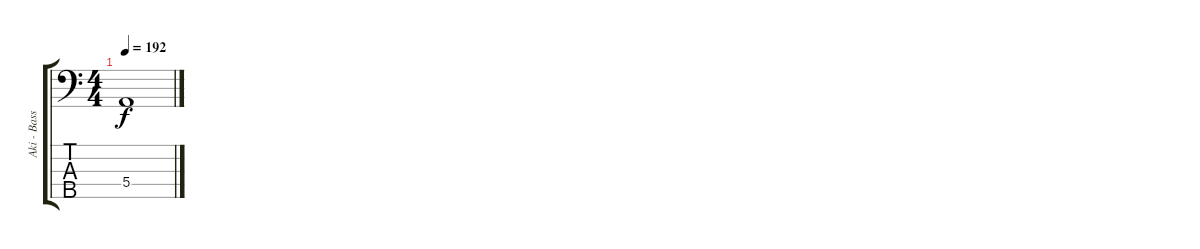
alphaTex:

\track ("Aki - Bass" "Aki - Bass") {instrument electricbassfinger}
\staff {score tabs}
\tuning (G2 D2 A1 E1 B0) {hide}
\ts (4 4)
\tempo 192
\clef f4
\ks c
5.4{t}.1{dy f}
